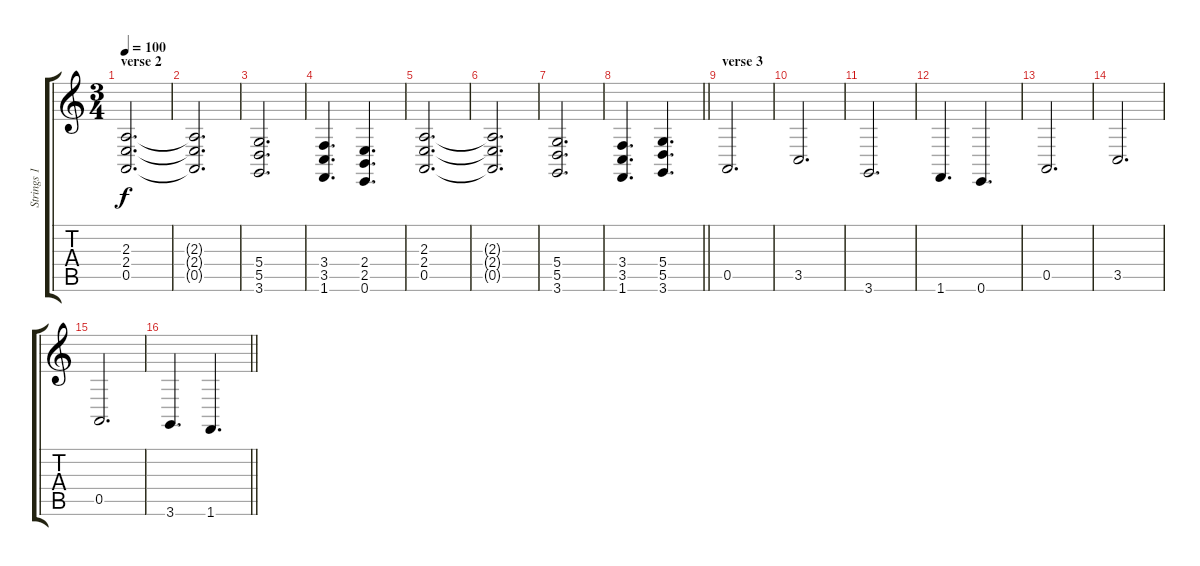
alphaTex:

\track ("Strings 1" "Strings 1") {instrument stringensemble1}
\staff {score tabs}
\tuning (E4 B3 G3 D3 A2 E2) {hide}
\ts (3 4)
\section ("" "verse 2")
\tempo 100
\clef g2
\ks c
(2.3 2.4 0.5).2{d dy f} |
(2.3{t} 2.4{t} 0.5{t}).2{d} |
(5.4 5.5 3.6).2{d} |
(3.4 3.5 1.6).4{d} (2.4 2.5 0.6).4{d} |
(2.3 2.4 0.5).2{d} |
(2.3{t} 2.4{t} 0.5{t}).2{d} |
(5.4 5.5 3.6).2{d} |
\barLineRight lightlight
(3.4 3.5 1.6).4{d} (5.4 5.5 3.6).4{d} |
\section ("" "verse 3")
0.5.2{d} |
3.5.2{d} |
3.6.2{d} |
1.6.4{d} 0.6.4{d} |
0.5.2{d} |
3.5.2{d} |
0.5.2{d} |
\barLineRight lightlight
3.6.4{d} 1.6.4{d}
